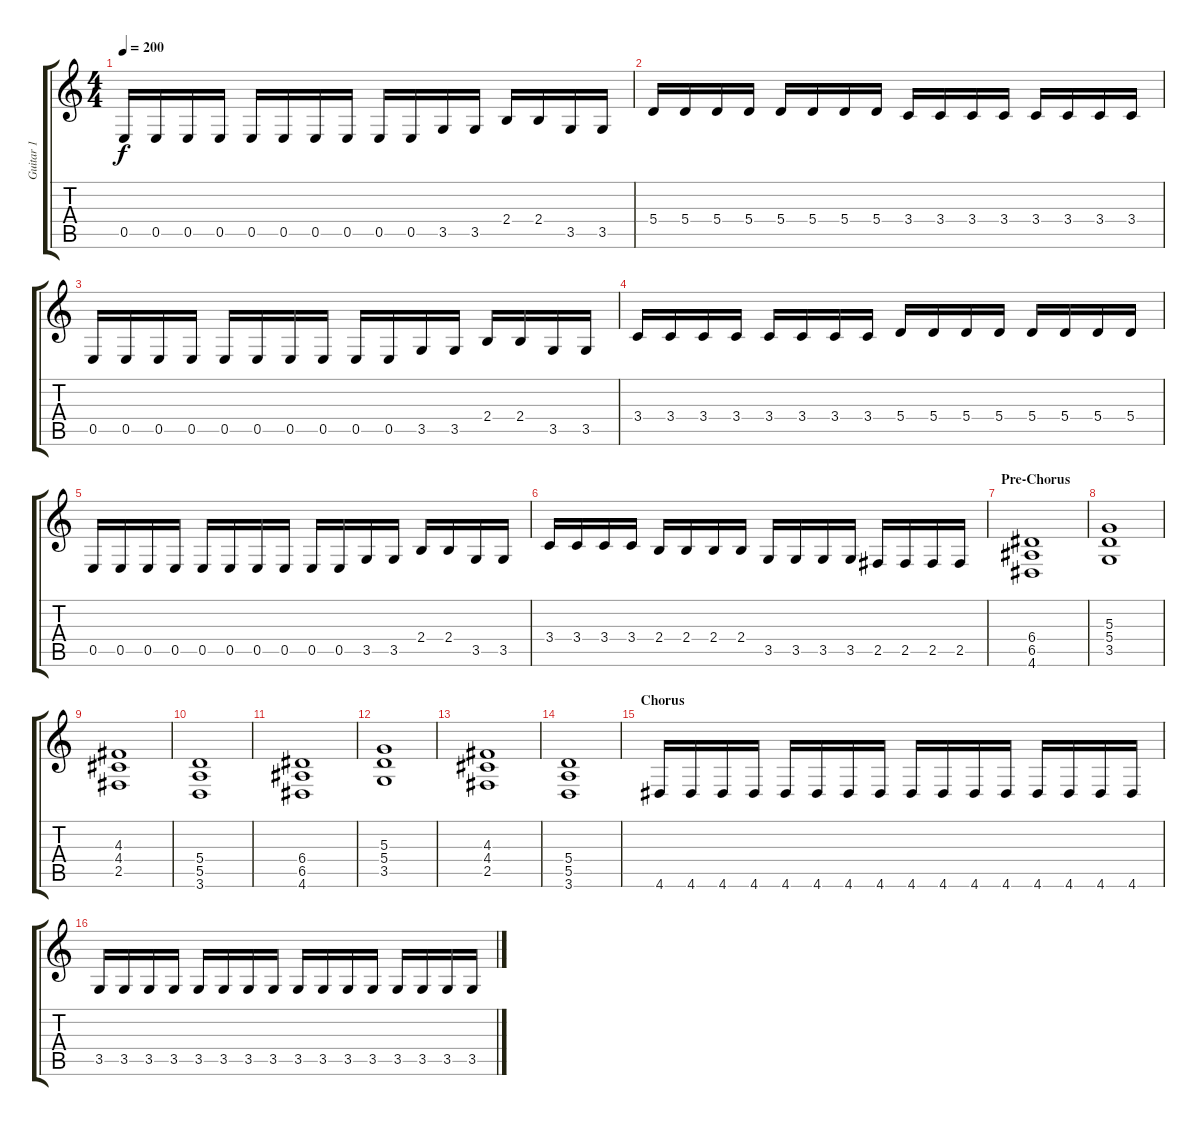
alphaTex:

\track ("Guitar 1" "Guitar 1") {instrument distortionguitar}
\staff {score tabs}
\tuning (B3 Gb3 D3 A2 E2 B1) {hide}
\ts (4 4)
\tempo 200
\clef g2
\ks c
0.5.16{dy f} 0.5.16 0.5.16 0.5.16 0.5.16 0.5.16 0.5.16 0.5.16 0.5.16 0.5.16 3.5.16 3.5.16 2.4.16 2.4.16 3.5.16 3.5.16 |
5.4.16 5.4.16 5.4.16 5.4.16 5.4.16 5.4.16 5.4.16 5.4.16 3.4.16 3.4.16 3.4.16 3.4.16 3.4.16 3.4.16 3.4.16 3.4.16 |
0.5.16 0.5.16 0.5.16 0.5.16 0.5.16 0.5.16 0.5.16 0.5.16 0.5.16 0.5.16 3.5.16 3.5.16 2.4.16 2.4.16 3.5.16 3.5.16 |
3.4.16 3.4.16 3.4.16 3.4.16 3.4.16 3.4.16 3.4.16 3.4.16 5.4.16 5.4.16 5.4.16 5.4.16 5.4.16 5.4.16 5.4.16 5.4.16 |
0.5.16 0.5.16 0.5.16 0.5.16 0.5.16 0.5.16 0.5.16 0.5.16 0.5.16 0.5.16 3.5.16 3.5.16 2.4.16 2.4.16 3.5.16 3.5.16 |
3.4.16 3.4.16 3.4.16 3.4.16 2.4.16 2.4.16 2.4.16 2.4.16 3.5.16 3.5.16 3.5.16 3.5.16 2.5.16 2.5.16 2.5.16 2.5.16 |
\section ("" "Pre-Chorus")
(6.4 6.5 4.6).1 |
(5.3 5.4 3.5).1 |
(4.3 4.4 2.5).1 |
(5.4 5.5 3.6).1 |
(6.4 6.5 4.6).1 |
(5.3 5.4 3.5).1 |
(4.3 4.4 2.5).1 |
(5.4 5.5 3.6).1 |
\section ("" "Chorus")
4.6.16 4.6.16 4.6.16 4.6.16 4.6.16 4.6.16 4.6.16 4.6.16 4.6.16 4.6.16 4.6.16 4.6.16 4.6.16 4.6.16 4.6.16 4.6.16 |
3.5.16 3.5.16 3.5.16 3.5.16 3.5.16 3.5.16 3.5.16 3.5.16 3.5.16 3.5.16 3.5.16 3.5.16 3.5.16 3.5.16 3.5.16 3.5.16
